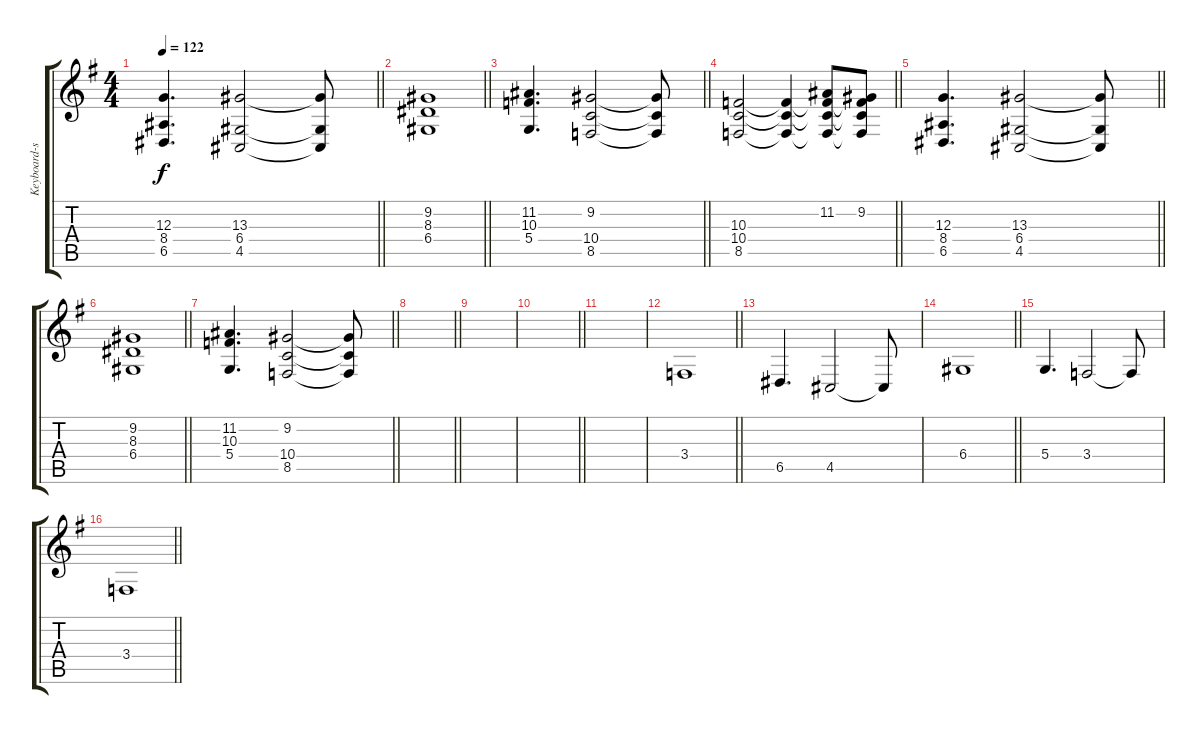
\track ("Keyboard-string" "Keyboard-s") {instrument stringensemble1}
\staff {score tabs}
\tuning (E4 B3 G3 D3 A2 E2) {hide}
\ts (4 4)
\tempo 122
\clef g2
\barLineRight lightlight
\ks g
(12.3 8.4 6.5).4{d dy f} (13.3 6.4 4.5).2 (13.3{t} 6.4{t} 4.5{t}).8 |
\barLineRight lightlight
(9.2 8.3 6.4).1 |
\barLineRight lightlight
(11.2 10.3 5.4).4{d} (9.2 10.4 8.5).2 (9.2{t} 10.4{t} 8.5{t}).8 |
\barLineRight lightlight
(10.3 10.4 8.5).2 (10.3{t} 10.4{t} 8.5{t}).4 (11.2 10.3{t} 10.4{t} 8.5{t}).8 (9.2 10.3{t} 10.4{t} 8.5{t}).8 |
\barLineRight lightlight
(12.3 8.4 6.5).4{d} (13.3 6.4 4.5).2 (13.3{t} 6.4{t} 4.5{t}).8 |
\barLineRight lightlight
(9.2 8.3 6.4).1 |
\barLineRight lightlight
(11.2 10.3 5.4).4{d} (9.2 10.4 8.5).2 (9.2{t} 10.4{t} 8.5{t}).8 |
\barLineRight lightlight
|
|
\barLineRight lightlight
|
|
\barLineRight lightlight
3.4.1{volume 9} |
6.5.4{d} 4.5.2 4.5{t}.8 |
\barLineRight lightlight
6.4.1 |
5.4.4{d} 3.4.2 3.4{t}.8 |
\barLineRight lightlight
3.4.1{volume 12}
